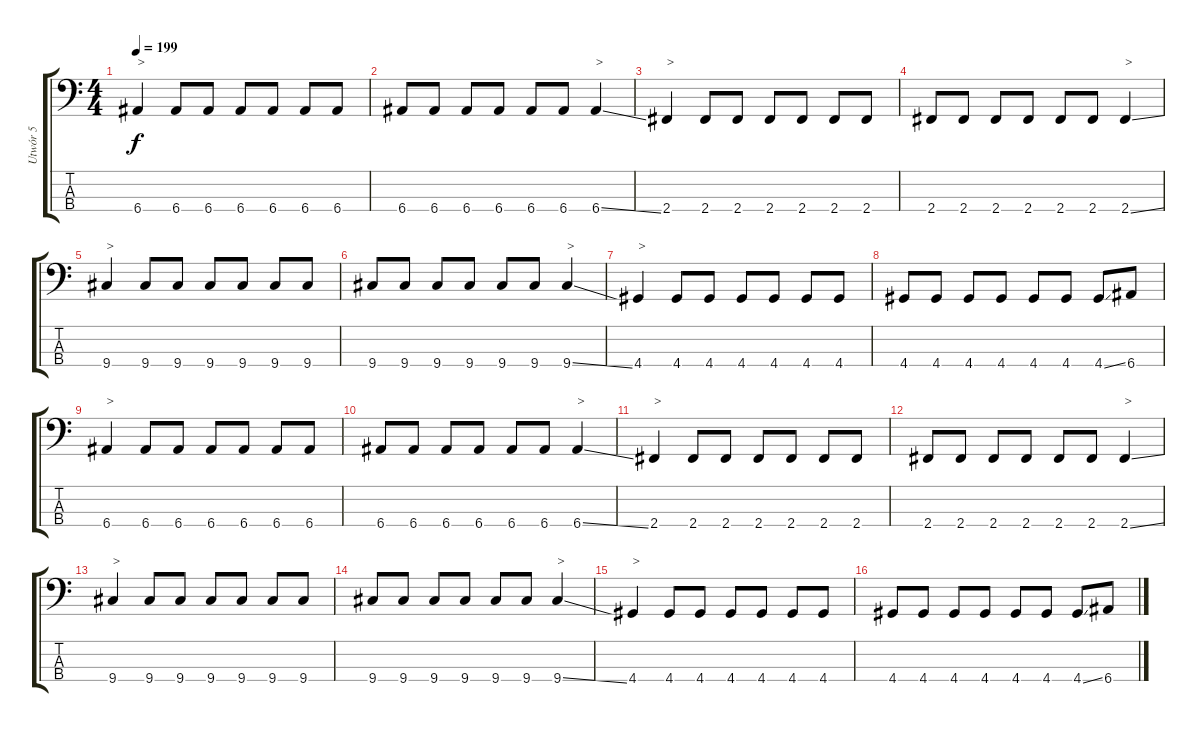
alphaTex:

\track ("Utwór 5" "Utwór 5") {instrument electricbassfinger}
\staff {score tabs}
\tuning (G2 D2 A1 E1) {hide}
\ts (4 4)
\tempo 199
\clef f4
\ks c
6.4.4{txt ">" dy f} 6.4.8 6.4.8 6.4.8 6.4.8 6.4.8 6.4.8 |
6.4.8 6.4.8 6.4.8 6.4.8 6.4.8 6.4.8 6.4{ss}.4{txt ">"} |
2.4.4{txt ">"} 2.4.8 2.4.8 2.4.8 2.4.8 2.4.8 2.4.8 |
2.4.8 2.4.8 2.4.8 2.4.8 2.4.8 2.4.8 2.4{ss}.4{txt ">"} |
9.4.4{txt ">"} 9.4.8 9.4.8 9.4.8 9.4.8 9.4.8 9.4.8 |
9.4.8 9.4.8 9.4.8 9.4.8 9.4.8 9.4.8 9.4{ss}.4{txt ">"} |
4.4.4{txt ">"} 4.4.8 4.4.8 4.4.8 4.4.8 4.4.8 4.4.8 |
4.4.8 4.4.8 4.4.8 4.4.8 4.4.8 4.4.8 4.4{ss}.8 6.4.8 |
6.4.4{txt ">"} 6.4.8 6.4.8 6.4.8 6.4.8 6.4.8 6.4.8 |
6.4.8 6.4.8 6.4.8 6.4.8 6.4.8 6.4.8 6.4{ss}.4{txt ">"} |
2.4.4{txt ">"} 2.4.8 2.4.8 2.4.8 2.4.8 2.4.8 2.4.8 |
2.4.8 2.4.8 2.4.8 2.4.8 2.4.8 2.4.8 2.4{ss}.4{txt ">"} |
9.4.4{txt ">"} 9.4.8 9.4.8 9.4.8 9.4.8 9.4.8 9.4.8 |
9.4.8 9.4.8 9.4.8 9.4.8 9.4.8 9.4.8 9.4{ss}.4{txt ">"} |
4.4.4{txt ">"} 4.4.8 4.4.8 4.4.8 4.4.8 4.4.8 4.4.8 |
4.4.8 4.4.8 4.4.8 4.4.8 4.4.8 4.4.8 4.4{ss}.8 6.4.8
